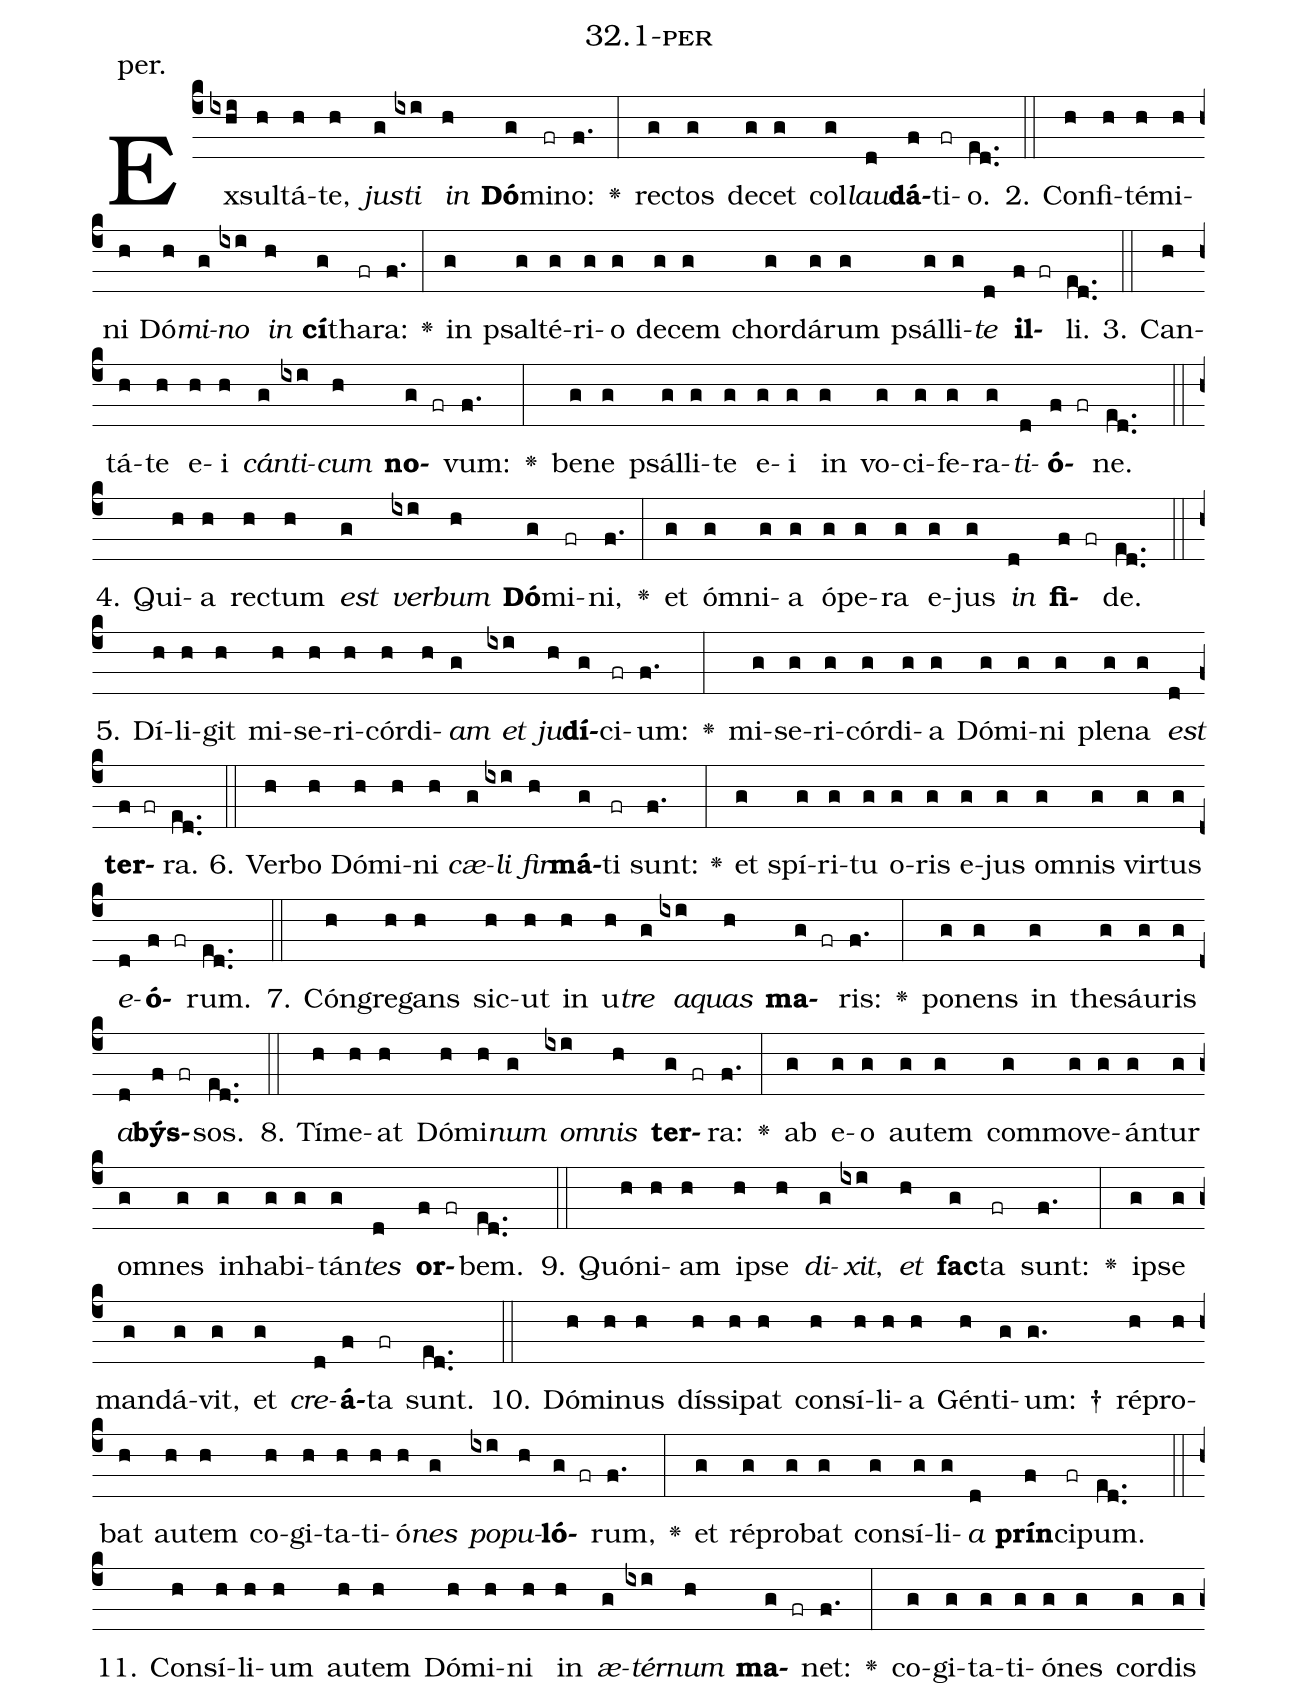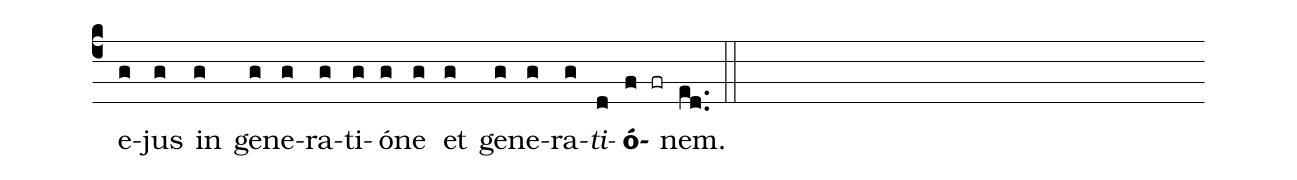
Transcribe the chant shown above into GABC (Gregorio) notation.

name: 32.1-per;
annotation: per.;
%%
(c4)Ex(ixhi)sul(h)tá(h)te,(h) <i>jus</i>(g)<i>ti</i>(ixi) <i>in</i>(h) <b>Dó</b>(g)mi(fr)no:(f.) <v>\greheightstar</v>(:) rec(g)tos(g) de(g)cet(g) col(g)<i>lau</i>(d)<b>dá</b>(f)ti(fr)o.(ed..) (::)
2. Con(h)fi(h)té(h)mi(h)ni(h) Dó(h)<i>mi</i>(g)<i>no</i>(ixi) <i>in</i>(h) <b>cí</b>(g)tha(fr)ra:(f.) <v>\greheightstar</v>(:) in(g) psal(g)té(g)ri(g)o(g) de(g)cem(g) chor(g)dá(g)rum(g) psál(g)li(g)<i>te</i>(d) <b>il</b>(f fr)li.(ed..) (::)
3. Can(h)tá(h)te(h) e(h)i(h) <i>cán</i>(g)<i>ti</i>(ixi)<i>cum</i>(h) <b>no</b>(g fr)vum:(f.) <v>\greheightstar</v>(:) be(g)ne(g) psál(g)li(g)te(g) e(g)i(g) in(g) vo(g)ci(g)fe(g)ra(g)<i>ti</i>(d)<b>ó</b>(f fr)ne.(ed..) (::)
4. Qui(h)a(h) rec(h)tum(h) <i>est</i>(g) <i>ver</i>(ixi)<i>bum</i>(h) <b>Dó</b>(g)mi(fr)ni,(f.) <v>\greheightstar</v>(:) et(g) óm(g)ni(g)a(g) ó(g)pe(g)ra(g) e(g)jus(g) <i>in</i>(d) <b>fi</b>(f fr)de.(ed..) (::)
5. Dí(h)li(h)git(h) mi(h)se(h)ri(h)cór(h)di(h)<i>am</i>(g) <i>et</i>(ixi) <i>ju</i>(h)<b>dí</b>(g)ci(fr)um:(f.) <v>\greheightstar</v>(:) mi(g)se(g)ri(g)cór(g)di(g)a(g) Dó(g)mi(g)ni(g) ple(g)na(g) <i>est</i>(d) <b>ter</b>(f fr)ra.(ed..) (::)
6. Ver(h)bo(h) Dó(h)mi(h)ni(h) <i>cæ</i>(g)<i>li</i>(ixi) <i>fir</i>(h)<b>má</b>(g)ti(fr) sunt:(f.) <v>\greheightstar</v>(:) et(g) spí(g)ri(g)tu(g) o(g)ris(g) e(g)jus(g) om(g)nis(g) vir(g)tus(g) <i>e</i>(d)<b>ó</b>(f fr)rum.(ed..) (::)
7. Cón(h)gre(h)gans(h) sic(h)ut(h) in(h) u(h)<i>tre</i>(g) <i>a</i>(ixi)<i>quas</i>(h) <b>ma</b>(g fr)ris:(f.) <v>\greheightstar</v>(:) po(g)nens(g) in(g) the(g)sáu(g)ris(g) <i>a</i>(d)<b>býs</b>(f fr)sos.(ed..) (::)
8. Tí(h)me(h)at(h) Dó(h)mi(h)<i>num</i>(g) <i>om</i>(ixi)<i>nis</i>(h) <b>ter</b>(g fr)ra:(f.) <v>\greheightstar</v>(:) ab(g) e(g)o(g) au(g)tem(g) com(g)mo(g)ve(g)án(g)tur(g) om(g)nes(g) in(g)ha(g)bi(g)tán(g)<i>tes</i>(d) <b>or</b>(f fr)bem.(ed..) (::)
9. Quón(h)i(h)am(h) ip(h)se(h) <i>di</i>(g)<i>xit</i>,(ixi) <i>et</i>(h) <b>fac</b>(g)ta(fr) sunt:(f.) <v>\greheightstar</v>(:) ip(g)se(g) man(g)dá(g)vit,(g) et(g) <i>cre</i>(d)<b>á</b>(f)ta(fr) sunt.(ed..) (::)
10. Dó(h)mi(h)nus(h) dís(h)si(h)pat(h) con(h)sí(h)li(h)a(h) Gén(h)ti(g)um: †(g.) ré(h)pro(h)bat(h) au(h)tem(h) co(h)gi(h)ta(h)ti(h)ó(h)<i>nes</i>(g) <i>po</i>(ixi)<i>pu</i>(h)<b>ló</b>(g fr)rum,(f.) <v>\greheightstar</v>(:) et(g) ré(g)pro(g)bat(g) con(g)sí(g)li(g)<i>a</i>(d) <b>prín</b>(f)ci(fr)pum.(ed..) (::)
11. Con(h)sí(h)li(h)um(h) au(h)tem(h) Dó(h)mi(h)ni(h) in(h) <i>æ</i>(g)<i>tér</i>(ixi)<i>num</i>(h) <b>ma</b>(g fr)net:(f.) <v>\greheightstar</v>(:) co(g)gi(g)ta(g)ti(g)ó(g)nes(g) cor(g)dis(g) e(g)jus(g) in(g) ge(g)ne(g)ra(g)ti(g)ó(g)ne(g) et(g) ge(g)ne(g)ra(g)<i>ti</i>(d)<b>ó</b>(f fr)nem.(ed..) (::)
